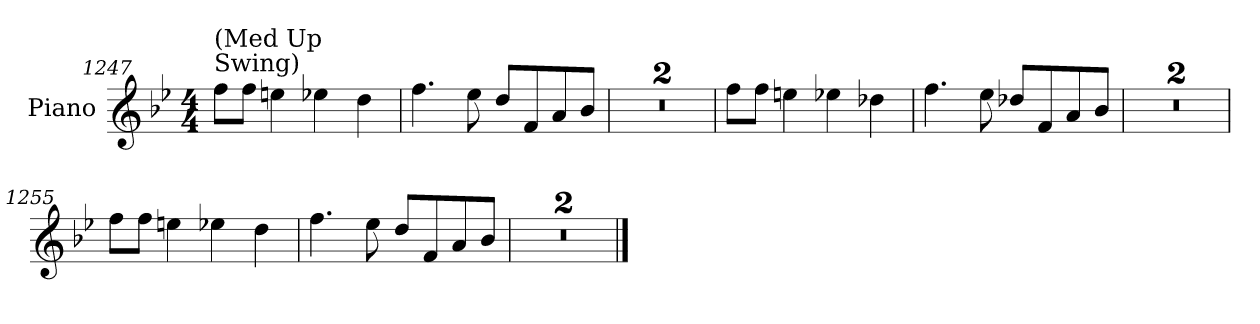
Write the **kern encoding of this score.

**kern
*part1
*staff1
*I"Piano
*I'Pno.
!!LO:PB:g=z
*clefG2
*k[b-e-]
*M4/4
*MM160
=1247
!LO:TX:t=Swing)
!LO:TX:a:t=(Med Up
8ff\L
8ff\J
4een\
4ee-X\
4dd\
=1248
4.ff\
8ee-\
8dd/L
8f/
8a/
8b-/J
=1249
1r
=1250
1r
!!LO:LB:g=z
=1251
8ff\L
8ff\J
4een\
4ee-X\
4dd-X\
=1252
4.ff\
8ee-\
8dd-X/L
8f/
8a/
8b-/J
=1253
1r
=1254
1r
!!LO:LB:g=z
=1255
8ff\L
8ff\J
4een\
4ee-X\
4dd\
=1256
4.ff\
8ee-\
8dd/L
8f/
8a/
8b-/J
=1257
1r
=1258
1r
==
*-
